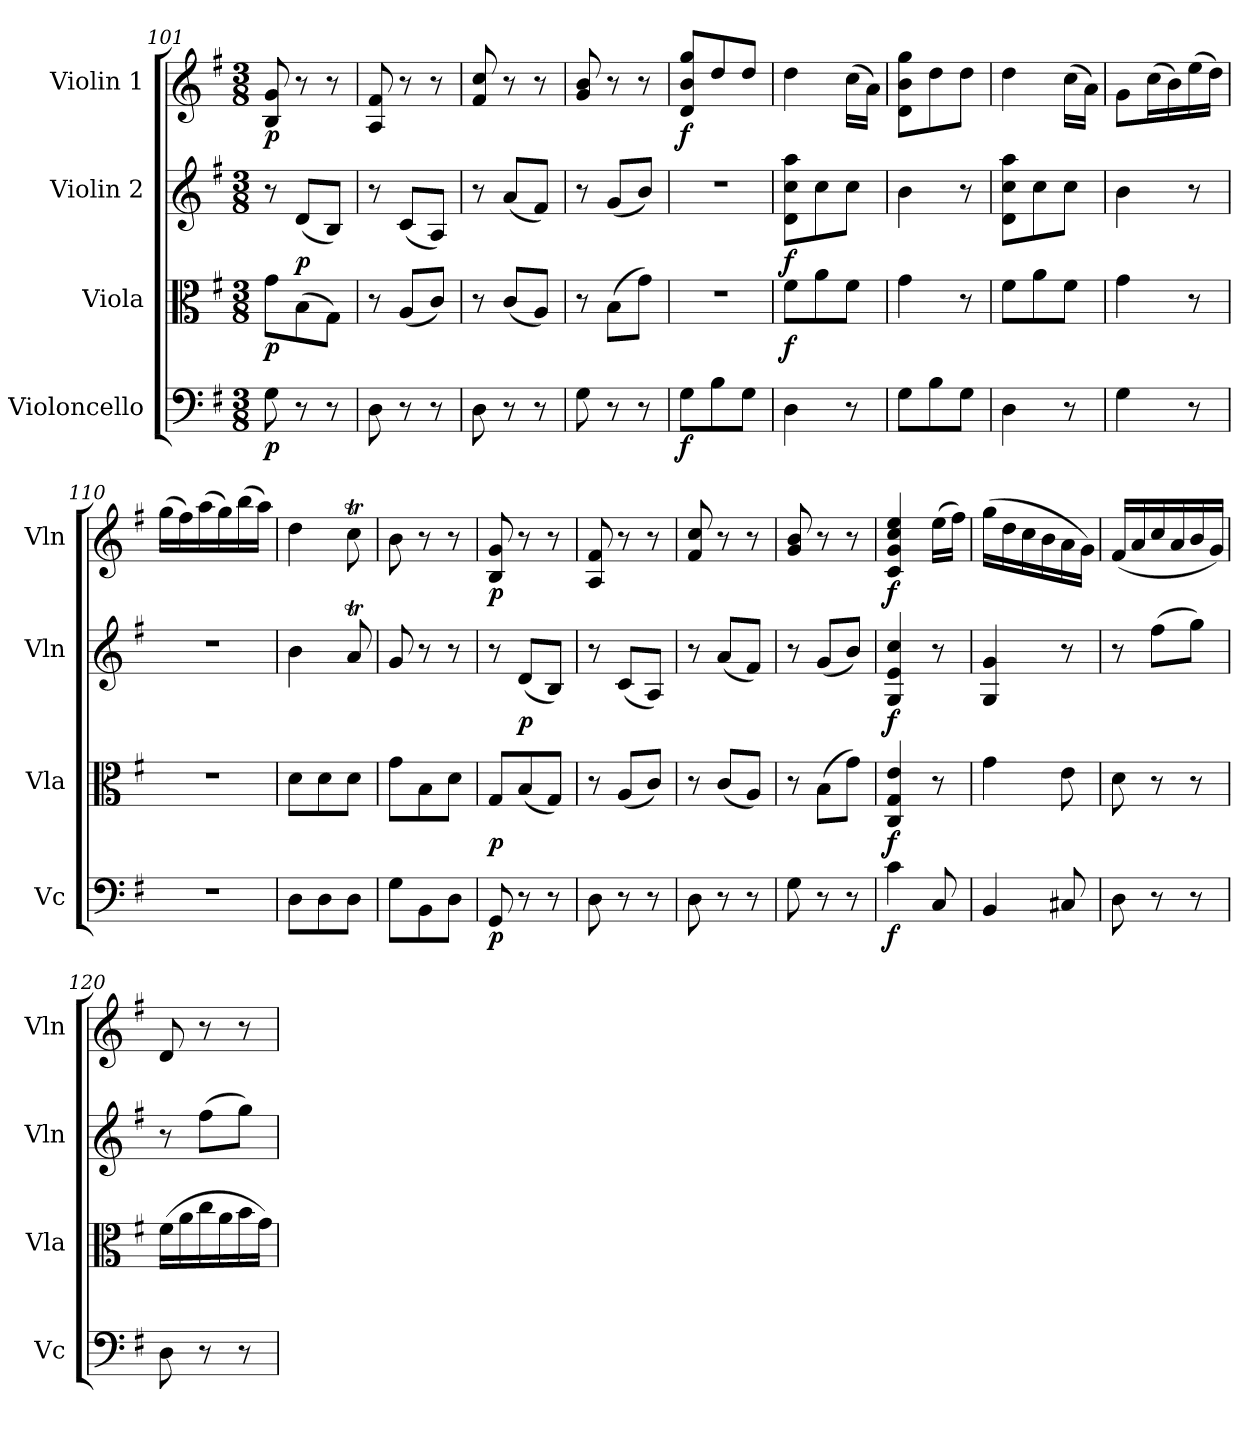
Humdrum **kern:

**kern	**dynam	**kern	**dynam	**kern	**dynam	**kern	**dynam
*part4	*part4	*part3	*part3	*part2	*part2	*part1	*part1
*staff4	*staff4	*staff3	*staff3	*staff2	*staff2	*staff1	*staff1
*I"Violoncello	*	*I"Viola	*	*I"Violin 2	*	*I"Violin 1	*
*I'Vc	*	*I'Vla	*	*I'Vln	*	*I'Vln	*
!!LO:LB:g=z
*clefF4	*	*clefC3	*	*clefG2	*	*clefG2	*
*k[f#]	*	*k[f#]	*	*k[f#]	*	*k[f#]	*
*M3/8	*	*M3/8	*	*M3/8	*	*M3/8	*
=101	=101	=101	=101	=101	=101	=101	=101
!	!LO:DY:b	!	!LO:DY:b	!	!	!	!LO:DY:b
8G\	p	8g\L	p	8r	.	8B/ 8g/	p
!	!	!	!	!	!LO:DY:b	!	!
8r	.	(>8B\	.	(<8d/L	p	8r	.
8r	.	8G\J)	.	8B/J)	.	8r	.
=102	=102	=102	=102	=102	=102	=102	=102
8D\	.	8r	.	8r	.	8A/ 8f#/	.
8r	.	(<8A/L	.	(<8c/L	.	8r	.
8r	.	8c/J)	.	8A/J)	.	8r	.
=103	=103	=103	=103	=103	=103	=103	=103
8D\	.	8r	.	8r	.	8f#/ 8cc/	.
8r	.	(<8c/L	.	(<8a/L	.	8r	.
8r	.	8A/J)	.	8f#/J)	.	8r	.
=104	=104	=104	=104	=104	=104	=104	=104
8G\	.	8r	.	8r	.	8g/ 8b/	.
8r	.	(>8B\L	.	(<8g/L	.	8r	.
8r	.	8g\J)	.	8b/J)	.	8r	.
=105	=105	=105	=105	=105	=105	=105	=105
!	!LO:DY:b	!	!	!	!	!	!LO:DY:b
8G\L	f	4.r	.	4.r	.	8d/ 8b/ 8gg/L	f
8B\	.	.	.	.	.	8dd/	.
8G\J	.	.	.	.	.	8dd/J	.
=106	=106	=106	=106	=106	=106	=106	=106
!	!	!	!LO:DY:b	!	!LO:DY:b	!	!
4D\	.	8f#\L	f	8d\ 8cc\ 8aa\L	f	4dd\	.
.	.	8a\	.	8cc\	.	.	.
8r	.	8f#\J	.	8cc\J	.	(>16cc\LL	.
.	.	.	.	.	.	16a\JJ)	.
=107	=107	=107	=107	=107	=107	=107	=107
8G\L	.	4g\	.	4b\	.	8d\ 8b\ 8gg\L	.
8B\	.	.	.	.	.	8dd\	.
8G\J	.	8r	.	8r	.	8dd\J	.
!!LO:LB:g=z
=108	=108	=108	=108	=108	=108	=108	=108
4D\	.	8f#\L	.	8d\ 8cc\ 8aa\L	.	4dd\	.
.	.	8a\	.	8cc\	.	.	.
8r	.	8f#\J	.	8cc\J	.	(>16cc\LL	.
.	.	.	.	.	.	16a\JJ)	.
=109	=109	=109	=109	=109	=109	=109	=109
4G\	.	4g\	.	4b\	.	8g\L	.
.	.	.	.	.	.	(>16cc\L	.
.	.	.	.	.	.	16b\)	.
8r	.	8r	.	8r	.	(>16ee\	.
.	.	.	.	.	.	16dd\JJ)	.
=110	=110	=110	=110	=110	=110	=110	=110
4.r	.	4.r	.	4.r	.	(>16gg\LL	.
.	.	.	.	.	.	16ff#\)	.
.	.	.	.	.	.	(>16aa\	.
.	.	.	.	.	.	16gg\)	.
.	.	.	.	.	.	(>16bb\	.
.	.	.	.	.	.	16aa\JJ)	.
=111	=111	=111	=111	=111	=111	=111	=111
8D\L	.	8d\L	.	4b\	.	4dd\	.
8D\	.	8d\	.	.	.	.	.
8D\J	.	8d\J	.	8aT/	.	8ccT\	.
=112	=112	=112	=112	=112	=112	=112	=112
8G\L	.	8g\L	.	8g/	.	8b\	.
8BB\	.	8B\	.	8r	.	8r	.
8D\J	.	8d\J	.	8r	.	8r	.
=113	=113	=113	=113	=113	=113	=113	=113
!	!LO:DY:b	!	!LO:DY:b	!	!	!	!LO:DY:b
8GG/	p	8G/L	p	8r	.	8B/ 8g/	p
!	!	!	!	!	!LO:DY:b	!	!
8r	.	(<8B/	.	(<8d/L	p	8r	.
8r	.	8G/J)	.	8B/J)	.	8r	.
!!LO:LB:g=z
=114	=114	=114	=114	=114	=114	=114	=114
8D\	.	8r	.	8r	.	8A/ 8f#/	.
8r	.	(<8A/L	.	(<8c/L	.	8r	.
8r	.	8c/J)	.	8A/J)	.	8r	.
=115	=115	=115	=115	=115	=115	=115	=115
8D\	.	8r	.	8r	.	8f#/ 8cc/	.
8r	.	(<8c/L	.	(<8a/L	.	8r	.
8r	.	8A/J)	.	8f#/J)	.	8r	.
=116	=116	=116	=116	=116	=116	=116	=116
8G\	.	8r	.	8r	.	8g/ 8b/	.
8r	.	(>8B\L	.	(<8g/L	.	8r	.
8r	.	8g\J)	.	8b/J)	.	8r	.
=117	=117	=117	=117	=117	=117	=117	=117
!	!LO:DY:b	!	!LO:DY:b	!	!LO:DY:b	!	!LO:DY:b
4c\	f	4C/ 4G/ 4e/	f	4G/ 4e/ 4cc/	f	4c/ 4g/ 4cc/ 4ee/	f
8C/	.	8r	.	8r	.	(>16ee\LL	.
.	.	.	.	.	.	16ff#\JJ)	.
=118	=118	=118	=118	=118	=118	=118	=118
4BB/	.	4g\	.	4G/ 4g/	.	(>16gg\LL	.
.	.	.	.	.	.	16dd\	.
.	.	.	.	.	.	16cc\	.
.	.	.	.	.	.	16b\	.
8C#X/	.	8e\	.	8r	.	16a\	.
.	.	.	.	.	.	16g\JJ)	.
=119	=119	=119	=119	=119	=119	=119	=119
8D\	.	8d\	.	8r	.	(<16f#/LL	.
.	.	.	.	.	.	16a/	.
8r	.	8r	.	(>8ff#\L	.	16cc/	.
.	.	.	.	.	.	16a/	.
8r	.	8r	.	8gg\J)	.	16b/	.
.	.	.	.	.	.	16g/JJ)	.
!!LO:LB:g=z
=120	=120	=120	=120	=120	=120	=120	=120
8D\	.	(>16f#\LL	.	8r	.	8d/	.
.	.	16a\	.	.	.	.	.
8r	.	16cc\	.	(>8ff#\L	.	8r	.
.	.	16a\	.	.	.	.	.
8r	.	16b\	.	8gg\J)	.	8r	.
.	.	16g\JJ)	.	.	.	.	.
=	=	=	=	=	=	=	=
*-	*-	*-	*-	*-	*-	*-	*-
